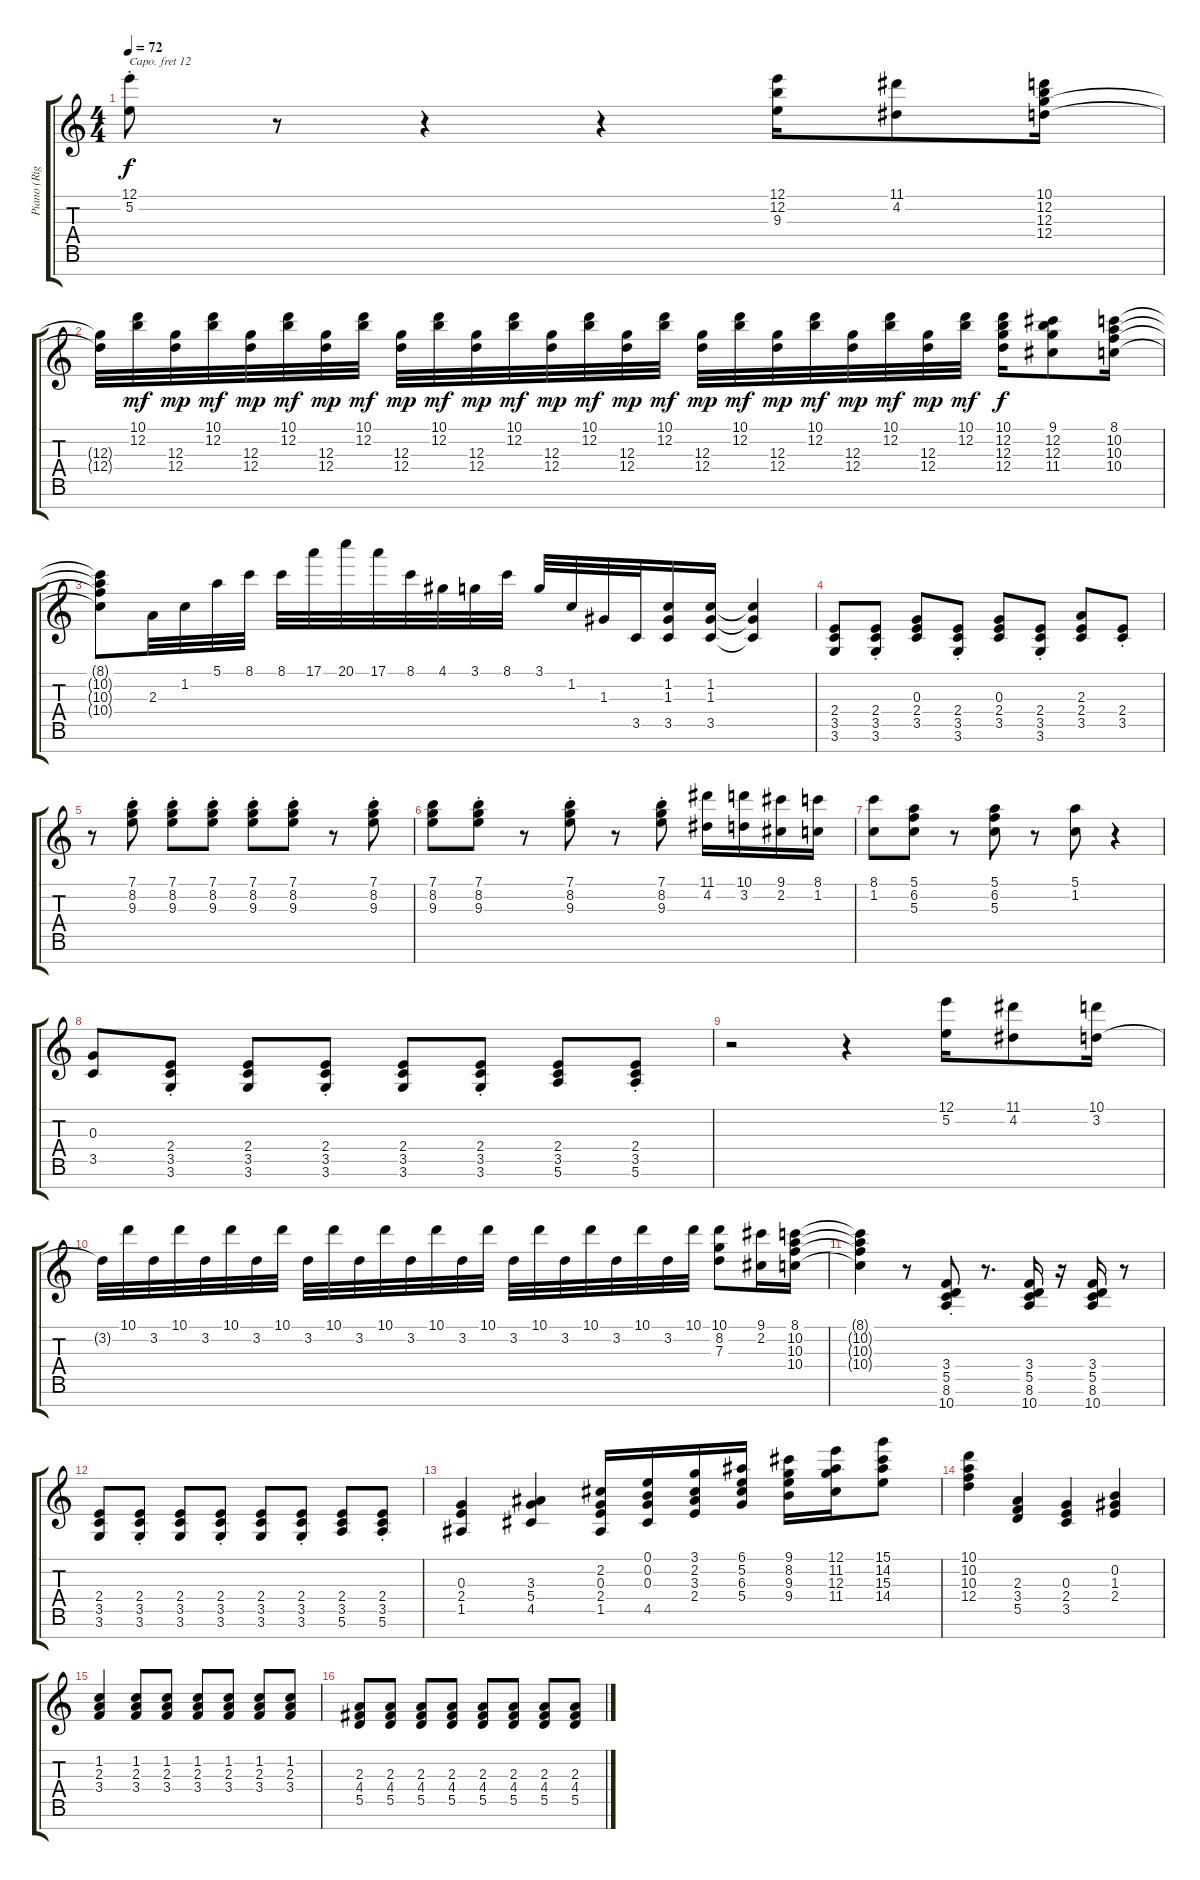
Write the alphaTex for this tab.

\track ("Piano (Right Hand)" "Piano (Rig") {instrument honkytonkpiano}
\staff {score tabs}
\capo 12
\tuning (E4 B3 G3 D3 A2 E2 B1) {hide}
\ts (4 4)
\tempo 72
\clef g2
\ks c
(12.1{st} 5.2{st}).8{dy f instrument honkytonkpiano} r.8 r.4 r.4 (12.1 12.2 9.3).16 (11.1 4.2).8 (10.1 12.2 12.3 12.4).16 |
(12.3{t} 12.4{t}).32 (10.1 12.2).32{dy mf} (12.3 12.4).32{dy mp} (10.1 12.2).32{dy mf} (12.3 12.4).32{dy mp} (10.1 12.2).32{dy mf} (12.3 12.4).32{dy mp} (10.1 12.2).32{dy mf} (12.3 12.4).32{dy mp} (10.1 12.2).32{dy mf} (12.3 12.4).32{dy mp} (10.1 12.2).32{dy mf} (12.3 12.4).32{dy mp} (10.1 12.2).32{dy mf} (12.3 12.4).32{dy mp} (10.1 12.2).32{dy mf} (12.3 12.4).32{dy mp} (10.1 12.2).32{dy mf} (12.3 12.4).32{dy mp} (10.1 12.2).32{dy mf} (12.3 12.4).32{dy mp} (10.1 12.2).32{dy mf} (12.3 12.4).32{dy mp} (10.1 12.2).32{dy mf} (10.1 12.2 12.3 12.4).16{dy f} (9.1 12.2 12.3 11.4).8 (8.1 10.2 10.3 10.4).16 |
(8.1{t} 10.2{t} 10.3{t} 10.4{t}).8 2.3.32 1.2.32 5.1.32 8.1.32 8.1.32 17.1.32 20.1.32 17.1.32 8.1.32 4.1.32 3.1.32 8.1.32 3.1.32 1.2.32 1.3.32 3.5.32 (1.2 1.3 3.5).16 (1.2 1.3 3.5).16 (1.2{t} 1.3{t} 3.5{t}).4 |
(2.4 3.5 3.6).8 (2.4{st} 3.5{st} 3.6{st}).8 (0.3 2.4 3.5).8 (2.4{st} 3.5{st} 3.6{st}).8 (0.3 2.4 3.5).8 (2.4{st} 3.5{st} 3.6{st}).8 (2.3 2.4 3.5).8 (2.4{st} 3.5{st}).8 |
r.8 (7.1{st} 8.2{st} 9.3{st}).8 (7.1{st} 8.2{st} 9.3{st}).8 (7.1{st} 8.2{st} 9.3{st}).8 (7.1{st} 8.2{st} 9.3{st}).8 (7.1{st} 8.2{st} 9.3{st}).8 r.8 (7.1{st} 8.2{st} 9.3{st}).8 |
(7.1 8.2 9.3).8 (7.1{st} 8.2{st} 9.3{st}).8 r.8 (7.1{st} 8.2{st} 9.3{st}).8 r.8 (7.1{st} 8.2{st} 9.3{st}).8 (11.1 4.2).16 (10.1 3.2).16 (9.1 2.2).16 (8.1 1.2).16 |
(8.1 1.2).8 (5.1 6.2 5.3).8 r.8 (5.1 6.2 5.3).8 r.8 (5.1 1.2).8 r.4 |
(0.3 3.5).8 (2.4{st} 3.5{st} 3.6{st}).8 (2.4 3.5 3.6).8 (2.4{st} 3.5{st} 3.6{st}).8 (2.4 3.5 3.6).8 (2.4{st} 3.5{st} 3.6{st}).8 (2.4 3.5 5.6).8 (2.4{st} 3.5{st} 5.6{st}).8 |
r.2 r.4 (12.1 5.2).16 (11.1 4.2).8 (10.1 3.2).16 |
3.2{t}.32 10.1.32 3.2.32 10.1.32 3.2.32 10.1.32 3.2.32 10.1.32 3.2.32 10.1.32 3.2.32 10.1.32 3.2.32 10.1.32 3.2.32 10.1.32 3.2.32 10.1.32 3.2.32 10.1.32 3.2.32 10.1.32 3.2.32 10.1.32 (10.1 8.2 7.3).8 (9.1 2.2).16 (8.1 10.2 10.3 10.4).16 |
(8.1{t} 10.2{t} 10.3{t} 10.4{t}).4 r.8 (3.4{st} 5.5{st} 8.6{st} 10.7{st}).8 r.8{d} (3.4 5.5 8.6 10.7).16 r.16 (3.4 5.5 8.6 10.7).16 r.8 |
(2.4 3.5 3.6).8 (2.4{st} 3.5{st} 3.6{st}).8 (2.4 3.5 3.6).8 (2.4{st} 3.5{st} 3.6{st}).8 (2.4 3.5 3.6).8 (2.4{st} 3.5{st} 3.6{st}).8 (2.4 3.5 5.6).8 (2.4{st} 3.5{st} 5.6{st}).8 |
(0.3 2.4 1.5).4 (3.3 5.4 4.5).4 (2.2 0.3 2.4 1.5).16 (0.1 0.2 0.3 4.5).16 (3.1 2.2 3.3 2.4).16 (6.1 5.2 6.3 5.4).16 (9.1 8.2 9.3 9.4).16 (12.1 11.2 12.3 11.4).16 (15.1 14.2 15.3 14.4).8 |
(10.1 10.2 10.3 12.4).4 (2.3 3.4 5.5).4 (0.3 2.4 3.5).4 (0.2 1.3 2.4).4 |
(1.2 2.3 3.4).4 (1.2 2.3 3.4).8 (1.2 2.3 3.4).8 (1.2 2.3 3.4).8 (1.2 2.3 3.4).8 (1.2 2.3 3.4).8 (1.2 2.3 3.4).8 |
(2.3 4.4 5.5).8 (2.3 4.4 5.5).8 (2.3 4.4 5.5).8 (2.3 4.4 5.5).8 (2.3 4.4 5.5).8 (2.3 4.4 5.5).8 (2.3 4.4 5.5).8 (2.3 4.4 5.5).8
